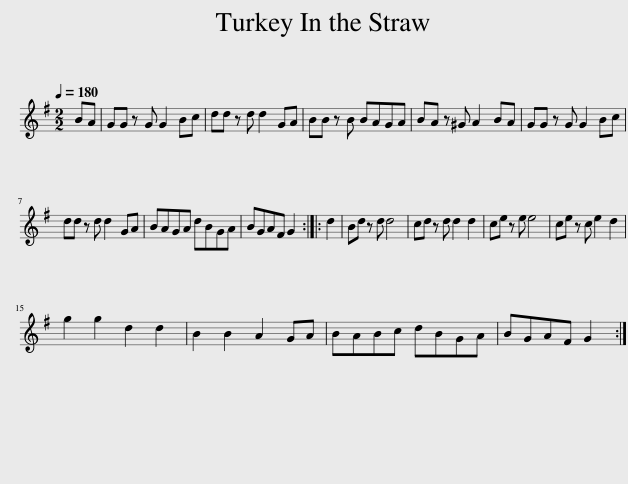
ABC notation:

X:1
L:1/8
Q:1/4=180
M:2/2
I:linebreak $
K:none
V:1 treble transpose="8 "
V:1
[K:G] BA | GG z G G2 Bc | dd z d d2 GA | BB z B BAGA | BA z ^G A2 BA | %5
 GG z G G2 Bc |$ dd z d d2 GA | BAGA dBGA | BGAF G2 :: d2 | %10
 Bd z d d4 | cd z d d2 d2 | ce z e e4 | ce z c e2 d2 |$ g2 g2 d2 d2 | %15
 B2 B2 A2 GA | BABc dBGA | BGAF G2 :| %18
